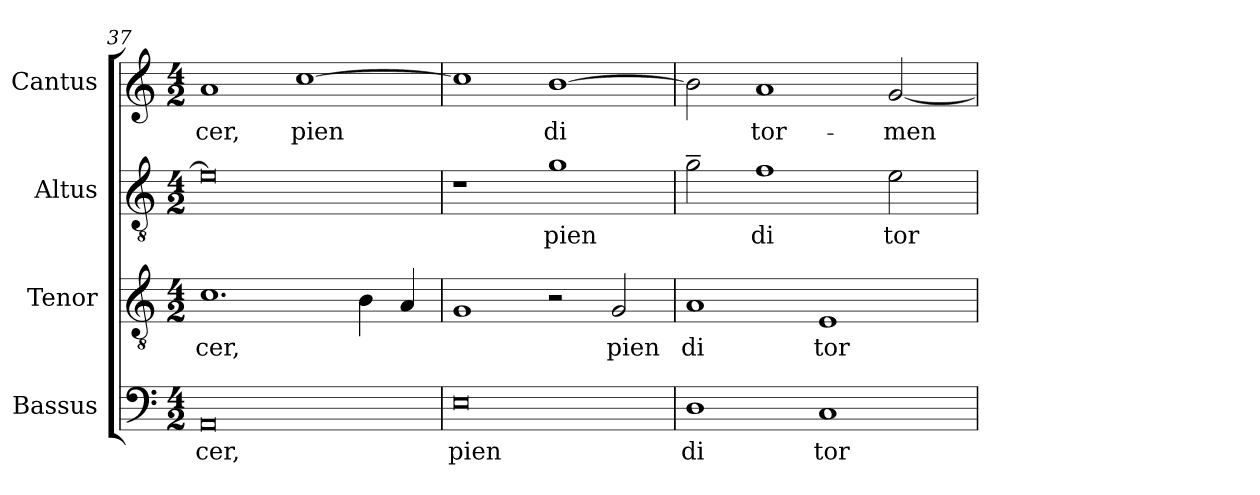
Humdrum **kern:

**kern	**text	**kern	**text	**kern	**text	**kern	**text
*part4	*part4	*part3	*part3	*part2	*part2	*part1	*part1
*staff4	*staff4	*staff3	*staff3	*staff2	*staff2	*staff1	*staff1
*I"Bassus	*	*I"Tenor	*	*I"Altus	*	*I"Cantus	*
*clefF4	*	*clefGv2	*	*clefGv2	*	*clefG2	*
*M4/2	*	*M4/2	*	*M4/2	*	*M4/2	*
=37	=37	=37	=37	=37	=37	=37	=37
!	!LO:LY:b:cj	!	!LO:LY:b:cj	!	!	!	!LO:LY:b:cj
0AA	-cer,	1.c	-cer,	0e]	.	1a	cer,
!	!	!	!	!	!	!	!LO:LY:b
.	.	.	.	.	.	[>1cc	pien
.	.	4B\	.	.	.	.	.
.	.	4A/	.	.	.	.	.
=38	=38	=38	=38	=38	=38	=38	=38
!	!LO:LY:b:cj	!	!	!	!	!	!
0E	pien	1G	.	1r	.	1cc]	.
!	!	!	!	!	!LO:LY:b	!	!LO:LY:b:cj
.	.	2r	.	1g	pien	[>1b	di
!	!	!	!LO:LY:b:cj	!	!	!	!
.	.	2G/	pien	.	.	.	.
!!LO:LB:g=z
=39	=39	=39	=39	=39	=39	=39	=39
!	!LO:LY:b:cj	!	!LO:LY:b:cj	!	!	!	!
*	*	*	*	*^	*	*	*
1D	di	1A	di	2g~>\	64ryy	.	2b\]	.
.	.	.	.	.	1ryy	.	.	.
!	!	!	!	!	!	!LO:LY:b:cj	!	!LO:LY:b:cj
.	.	.	.	1f	.	di	1a	tor-
!	!LO:LY:b:cj	!	!LO:LY:b:cj	!	!	!	!	!
1C	tor	1E	tor	.	.	.	.	.
.	.	.	.	.	2ryy	.	.	.
!	!	!	!	!	!	!LO:LY:b:cj	!	!LO:LY:b
.	.	.	.	2e\	.	tor	[<2g/	-men-
.	.	.	.	.	4ryy	.	.	.
.	.	.	.	.	8...ryy	.	.	.
*	*	*	*	*v	*v	*	*	*
=	=	=	=	=	=	=	=
*-	*-	*-	*-	*-	*-	*-	*-
